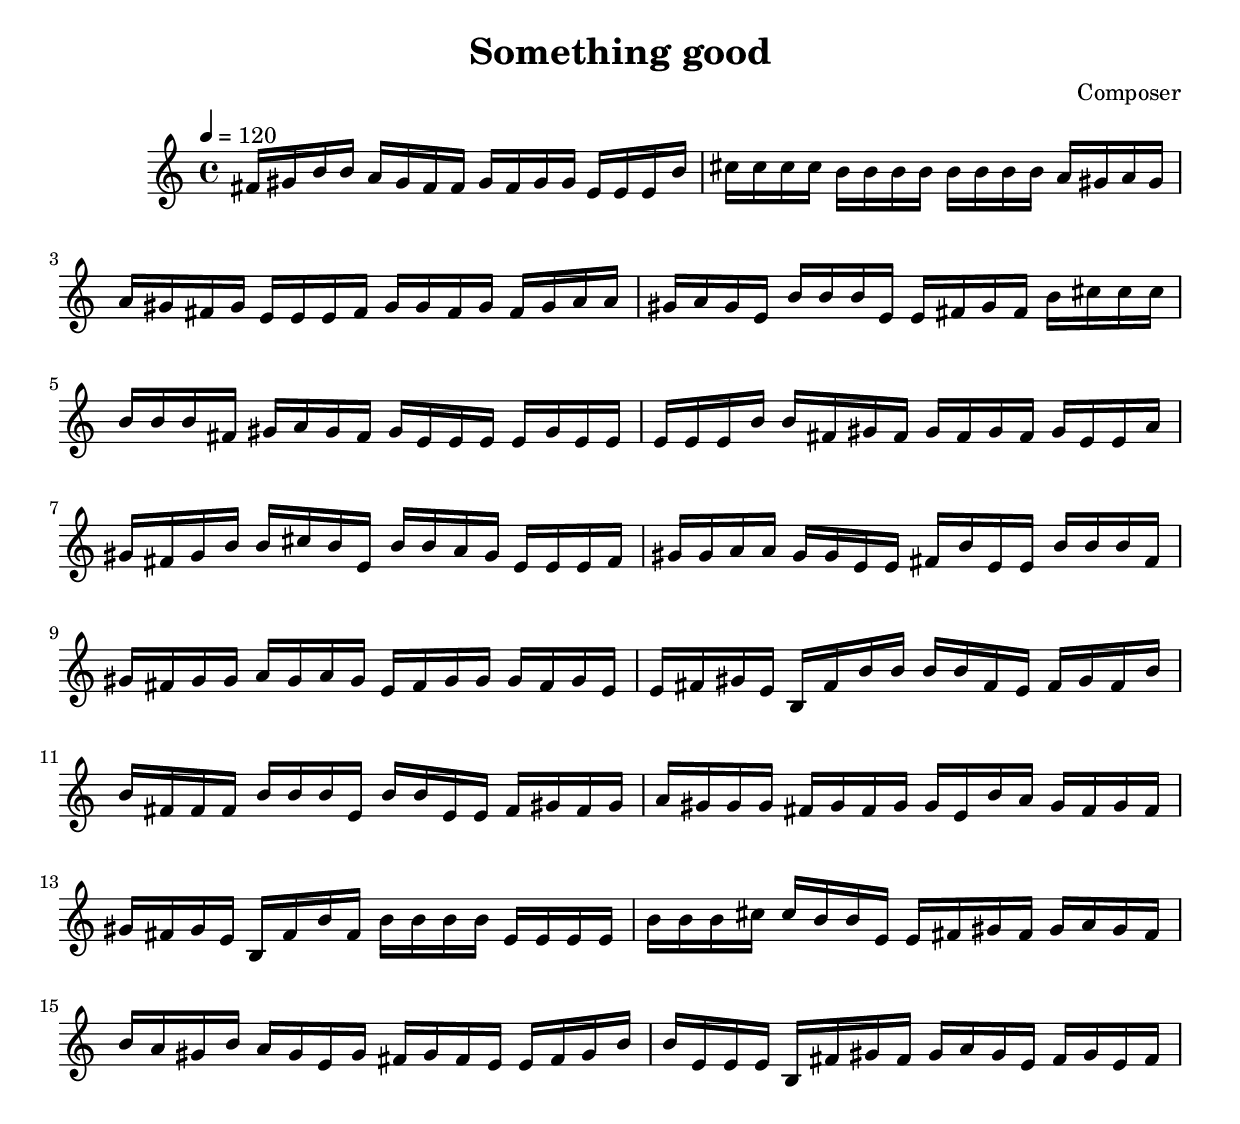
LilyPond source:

\version "2.18.2"

\header {
  title = "Something good"
  composer = "Composer"
}

\score
{
  \new Staff
  {
    \tempo 4=120
    \key c \major
    \clef treble
{ fis'16 gis'16 b'16 b'16 a'16 gis'16 fis'16 fis'16 gis'16 fis'16 gis'16 gis'16 e'16 e'16 e'16 b'16 cis''16 cis''16 cis''16 cis''16 b'16 b'16 b'16 b'16 b'16 b'16 b'16 b'16 a'16 gis'16 a'16 gis'16 a'16 gis'16 fis'16 gis'16 e'16 e'16 e'16 fis'16 gis'16 gis'16 fis'16 gis'16 fis'16 gis'16 a'16 a'16 gis'16 a'16 gis'16 e'16 b'16 b'16 b'16 e'16 e'16 fis'16 gis'16 fis'16 b'16 cis''16 cis''16 cis''16 b'16 b'16 b'16 fis'16 gis'16 a'16 gis'16 fis'16 gis'16 e'16 e'16 e'16 e'16 gis'16 e'16 e'16 e'16 e'16 e'16 b'16 b'16 fis'16 gis'16 fis'16 gis'16 fis'16 gis'16 fis'16 gis'16 e'16 e'16 a'16 gis'16 fis'16 gis'16 b'16 b'16 cis''16 b'16 e'16 b'16 b'16 a'16 gis'16 e'16 e'16 e'16 fis'16 gis'16 gis'16 a'16 a'16 gis'16 gis'16 e'16 e'16 fis'16 b'16 e'16 e'16 b'16 b'16 b'16 fis'16 gis'16 fis'16 gis'16 gis'16 a'16 gis'16 a'16 gis'16 e'16 fis'16 gis'16 gis'16 gis'16 fis'16 gis'16 e'16 e'16 fis'16 gis'16 e'16 b16 fis'16 b'16 b'16 b'16 b'16 fis'16 e'16 fis'16 gis'16 fis'16 b'16 b'16 fis'16 fis'16 fis'16 b'16 b'16 b'16 e'16 b'16 b'16 e'16 e'16 fis'16 gis'16 fis'16 gis'16 a'16 gis'16 gis'16 gis'16 fis'16 gis'16 fis'16 gis'16 gis'16 e'16 b'16 a'16 gis'16 fis'16 gis'16 fis'16 gis'16 fis'16 gis'16 e'16 b16 fis'16 b'16 fis'16 b'16 b'16 b'16 b'16 e'16 e'16 e'16 e'16 b'16 b'16 b'16 cis''16 cis''16 b'16 b'16 e'16 e'16 fis'16 gis'16 fis'16 gis'16 a'16 gis'16 fis'16 b'16 a'16 gis'16 b'16 a'16 gis'16 e'16 gis'16 fis'16 gis'16 fis'16 e'16 e'16 fis'16 gis'16 b'16 b'16 e'16 e'16 e'16 b16 fis'16 gis'16 fis'16 gis'16 a'16 gis'16 e'16 fis'16 gis'16 e'16 fis'16 } \\ 
  } % Staff


  \layout {
    \context { \RemoveEmptyStaffContext }
  }
  \midi { }
} % score